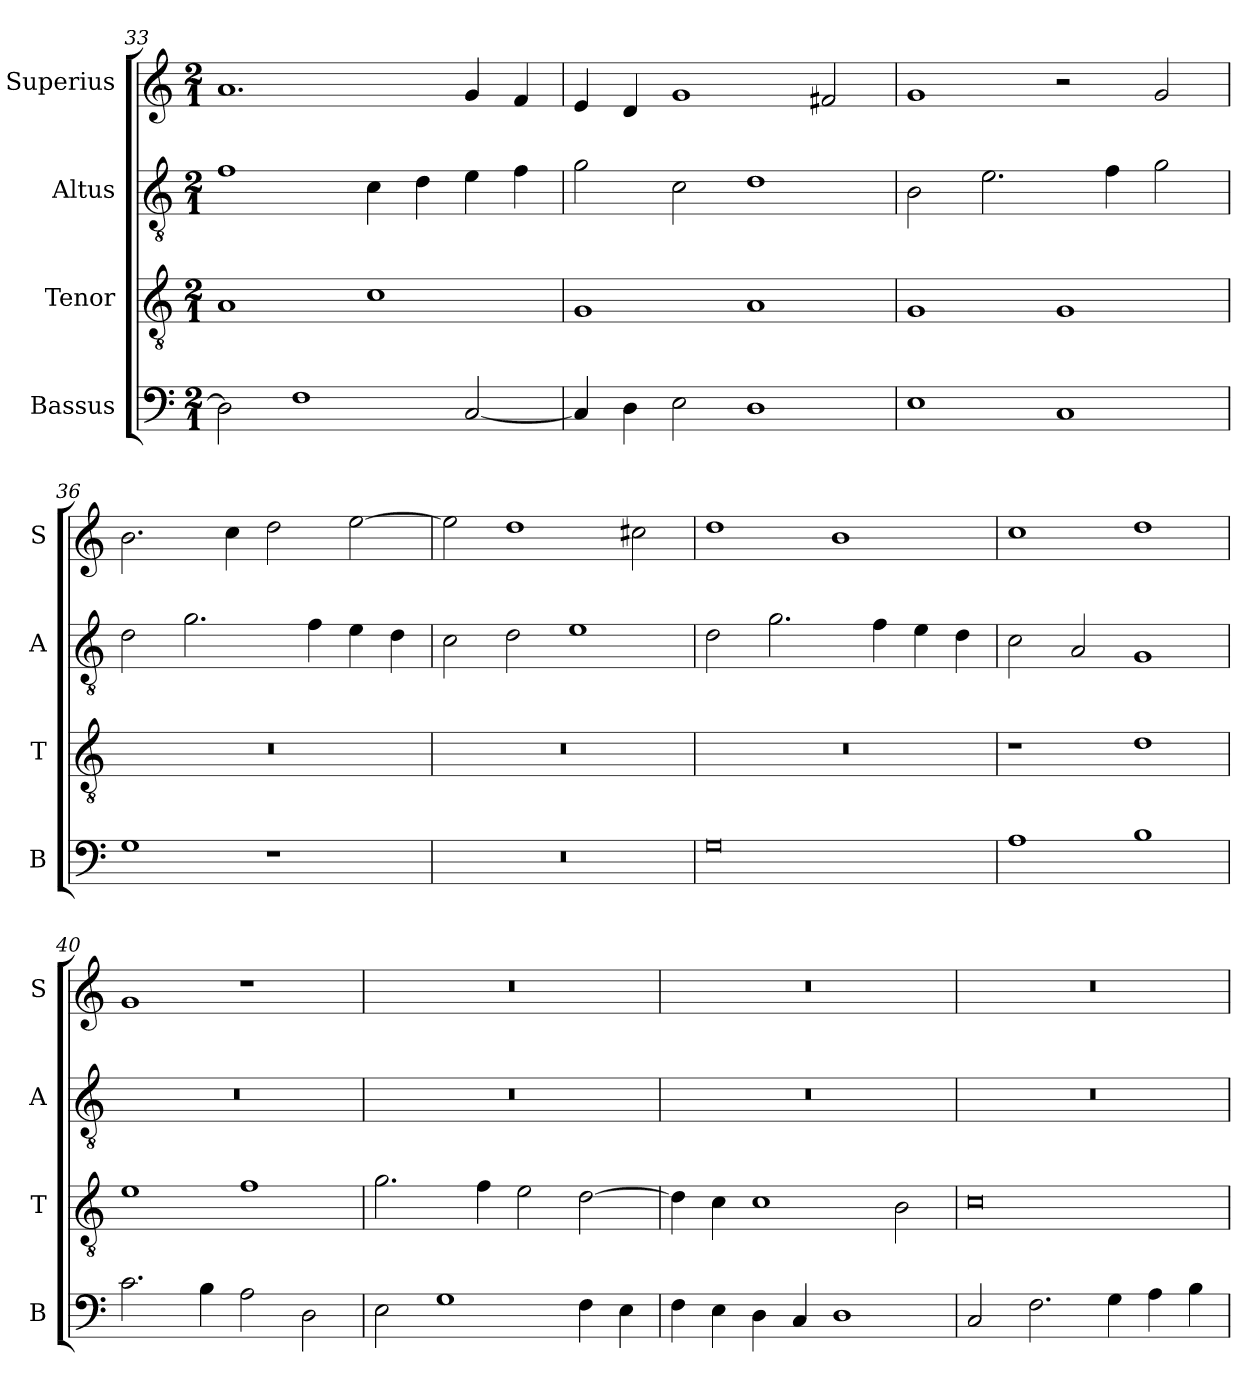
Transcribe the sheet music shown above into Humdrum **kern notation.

**kern	**kern	**kern	**kern
*part4	*part3	*part2	*part1
*staff4	*staff3	*staff2	*staff1
*I"Bassus	*I"Tenor	*I"Altus	*I"Superius
*I'B	*I'T	*I'A	*I'S
*clefF4	*clefGv2	*clefGv2	*clefG2
*k[]	*k[]	*k[]	*k[]
*C:	*C:	*C:	*C:
*M2/1	*M2/1	*M2/1	*M2/1
=33	=33	=33	=33
2D]	1A	1f	1.a
1F	.	.	.
.	1c	4c	.
.	.	4d	.
[2C	.	4e	4g
.	.	4f	4f
=34	=34	=34	=34
4C]	1G	2g	4e
4D	.	.	4d
2E	.	2c	1g
1D	1A	1d	.
.	.	.	2f#X
=35	=35	=35	=35
1E	1G	2B	1g
.	.	2.e	.
1C	1G	.	2r
.	.	4f	.
.	.	2g	2g
=36	=36	=36	=36
1G	0r	2d	2.b
.	.	2.g	.
.	.	.	4cc
1r	.	.	2dd
.	.	4f	.
.	.	4e	[2ee
.	.	4d	.
=37	=37	=37	=37
0r	0r	2c	2ee]
.	.	2d	1dd
.	.	1e	.
.	.	.	2cc#X
=38	=38	=38	=38
0G	0r	2d	1dd
.	.	2.g	.
.	.	.	1b
.	.	4f	.
.	.	4e	.
.	.	4d	.
=39	=39	=39	=39
1A	1r	2c	1cc
.	.	2A	.
1B	1d	1G	1dd
=40	=40	=40	=40
2.c	1e	0r	1g
4B	.	.	.
2A	1f	.	1r
2D	.	.	.
=41	=41	=41	=41
2E	2.g	0r	0r
1G	.	.	.
.	4f	.	.
.	2e	.	.
4F	[2d	.	.
4E	.	.	.
=42	=42	=42	=42
4F	4d]	0r	0r
4E	4c	.	.
4D	1c	.	.
4C	.	.	.
1D	.	.	.
.	2B	.	.
=43	=43	=43	=43
2C	0c	0r	0r
2.F	.	.	.
4G	.	.	.
4A	.	.	.
4B	.	.	.
=	=	=	=
*-	*-	*-	*-
